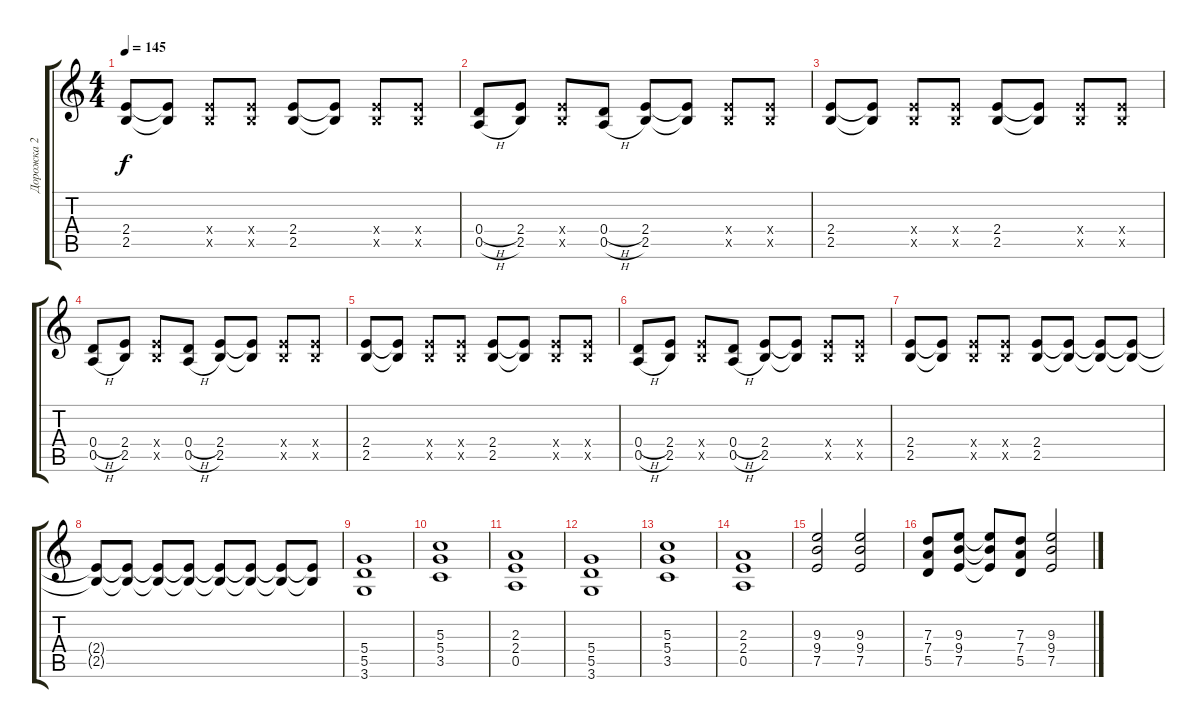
\track ("Дорожка 2" "Дорожка 2") {instrument overdrivenguitar}
\staff {score tabs}
\tuning (E4 B3 G3 D3 A2 E2) {hide}
\ts (4 4)
\tempo 145
\clef g2
\ks c
(2.4 2.5).8{dy f} (2.4{t} 2.5{t}).8 (2.4{x} 2.5{x}).8 (2.4{x} 2.5{x}).8 (2.4 2.5).8 (2.4{t} 2.5{t}).8 (2.4{x} 2.5{x}).8 (2.4{x} 2.5{x}).8 |
(0.4{h} 0.5{h}).8 (2.4 2.5).8 (2.4{x} 2.5{x}).8 (0.4{h} 0.5{h}).8 (2.4 2.5).8 (2.4{t} 2.5{t}).8 (2.4{x} 2.5{x}).8 (2.4{x} 2.5{x}).8 |
(2.4 2.5).8 (2.4{t} 2.5{t}).8 (2.4{x} 2.5{x}).8 (2.4{x} 2.5{x}).8 (2.4 2.5).8 (2.4{t} 2.5{t}).8 (2.4{x} 2.5{x}).8 (2.4{x} 2.5{x}).8 |
(0.4{h} 0.5{h}).8 (2.4 2.5).8 (2.4{x} 2.5{x}).8 (0.4{h} 0.5{h}).8 (2.4 2.5).8 (2.4{t} 2.5{t}).8 (2.4{x} 2.5{x}).8 (2.4{x} 2.5{x}).8 |
(2.4 2.5).8 (2.4{t} 2.5{t}).8 (2.4{x} 2.5{x}).8 (2.4{x} 2.5{x}).8 (2.4 2.5).8 (2.4{t} 2.5{t}).8 (2.4{x} 2.5{x}).8 (2.4{x} 2.5{x}).8 |
(0.4{h} 0.5{h}).8 (2.4 2.5).8 (2.4{x} 2.5{x}).8 (0.4{h} 0.5{h}).8 (2.4 2.5).8 (2.4{t} 2.5{t}).8 (2.4{x} 2.5{x}).8 (2.4{x} 2.5{x}).8 |
(2.4 2.5).8 (2.4{t} 2.5{t}).8 (2.4{x} 2.5{x}).8 (2.4{x} 2.5{x}).8 (2.4 2.5).8 (2.4{t} 2.5{t}).8 (2.4{t} 2.5{t}).8 (2.4{t} 2.5{t}).8 |
(2.4{t} 2.5{t}).8 (2.4{t} 2.5{t}).8 (2.4{t} 2.5{t}).8 (2.4{t} 2.5{t}).8 (2.4{t} 2.5{t}).8 (2.4{t} 2.5{t}).8 (2.4{t} 2.5{t}).8 (2.4{t} 2.5{t}).8 |
(5.4 5.5 3.6).1 |
(5.3 5.4 3.5).1 |
(2.3 2.4 0.5).1 |
(5.4 5.5 3.6).1 |
(5.3 5.4 3.5).1 |
(2.3 2.4 0.5).1 |
(9.3 9.4 7.5).2 (9.3 9.4 7.5).2 |
(7.3 7.4 5.5).8 (9.3 9.4 7.5).8 (9.3{t} 9.4{t} 7.5{t}).8 (7.3 7.4 5.5).8 (9.3 9.4 7.5).2
